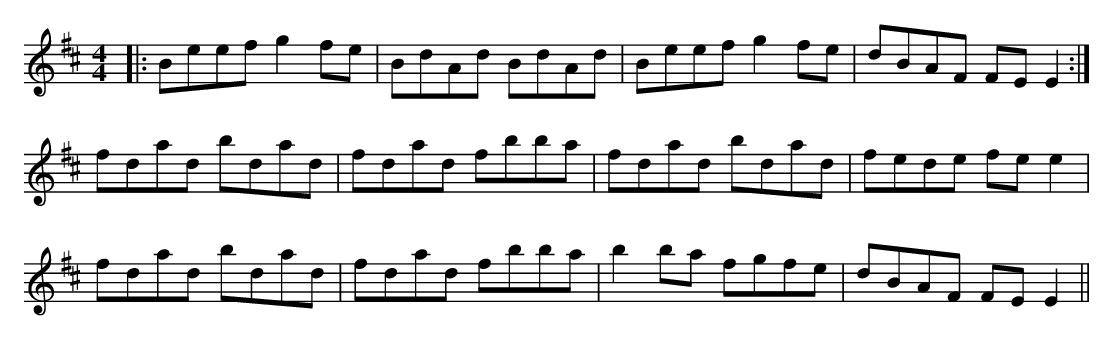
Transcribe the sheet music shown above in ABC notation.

X:1
M:4/4
K:Edor
|:Beef g2 fe|BdAd BdAd|Beef g2 fe|dBAF FE E2:|
fdad bdad|fdad fbba|fdad bdad|fede fe e2|
fdad bdad|fdad fbba|b2 ba fgfe|dBAF FE E2||
